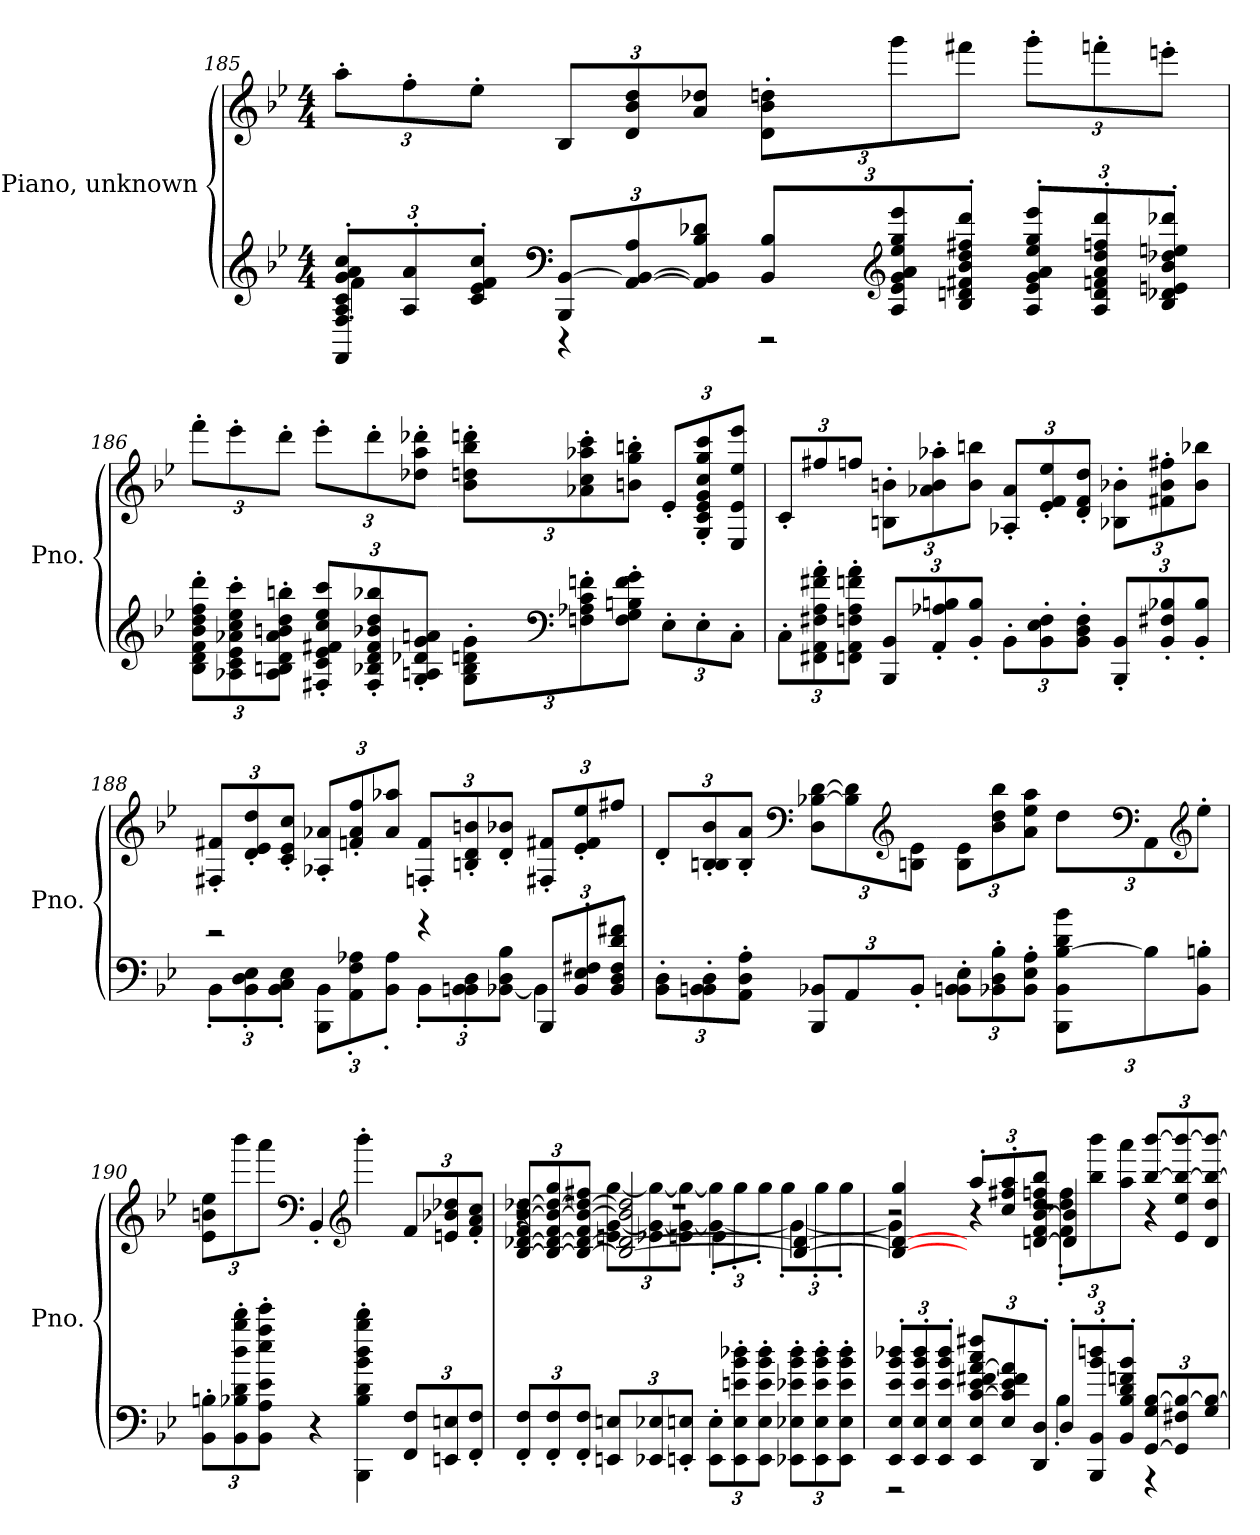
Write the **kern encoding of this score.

**kern	**kern
*part1	*part1
*staff2	*staff1
*I"Piano, unknown	*
*I'Pno.	*
!!LO:LB:g=z
*clefG2	*clefG2
*k[b-e-]	*k[b-e-]
*M4/4	*M4/4
*Xbrackettup	*Xbrackettup
=185	=185
*^	*
12FF/' 12F/' 12A/' 12c/' 12g/' 12a/' 12cc/'L	4f'\	12aa'\L
12A/' 12a/'	.	12ff'\
12c/' 12e-/' 12f/' 12cc/'J	.	12ee-'\J
*clefF4	*	*
12BBB-/ [12BB-/L	4r	12B-/L
[12AA/ 12BB-/_ 12A/	.	12d/ 12b-/ 12dd/
12AA/] 12BB-/] 12B-/ 12d-X/J	.	12a/ 12dd-X/J
12BB-/ 12B-/L	2r	12d\' 12b-\' 12ddn\'L
*clefG2	*	*
12A/ 12e-/ 12g/ 12a/ 12ee-/ 12gg/ 12eee-/	.	12ggg\
12B-/' 12dn/' 12f#X/' 12b-/' 12dd/' 12ff#X/' 12ddd/'J	.	12fff#X\J
12A/' 12e-/' 12g/' 12a/' 12ee-/' 12gg/' 12eee-/'L	.	12ggg'\L
12A/' 12d/' 12fn/' 12a/' 12dd/' 12ffn/' 12ddd/'	.	12fffn'\
12B-/' 12d-X/' 12en/' 12b-/' 12dd-X/' 12een/' 12ddd-X/'J	.	12eeen'\J
*v	*v	*
!!LO:PB:g=z
=186	=186
12B-\' 12d\' 12f\' 12b-\' 12dd\' 12ff\' 12ddd\'L	12fff'\L
12A-X\' 12c\' 12e-\' 12a-X\' 12cc\' 12ee-\' 12ccc\'	12eee-'\
12A-\' 12Bn\' 12d\' 12a-\' 12bn\' 12dd\' 12bbn\'J	12ddd'\J
12F#X/' 12c/' 12e-/' 12f#X/' 12cc/' 12ee-/' 12ccc/'L	12eee-'\L
12F#/' 12B-X/' 12d/' 12f#/' 12b-X/' 12dd/' 12bb-X/'	12ddd'\
12G/' 12An/' 12d-X/' 12g/' 12an/'J	12dd-X\' 12aa\' 12ddd-X\'J
12G\' 12B-\' 12dn\' 12g\'L	12b-\' 12ddn\' 12bb-\' 12dddn\'L
*clefF4	*
12Fn\' 12A-X\' 12c\' 12fn\'	12a-X\' 12cc\' 12aa-X\' 12ccc\'
12F\' 12G\' 12Bn\' 12f\' 12g\'J	12bn\' 12gg\' 12bbn\'J
12E-'\L	12e-'/L
12E-'\	12G/' 12c/' 12e-/' 12g/' 12cc/' 12gg/' 12ccc/'
12C'\J	12E-/ 12e-/ 12ee-/ 12eee-/J
!!LO:LB:g=z
=187	=187
12C'\L	12c'/L
12FF#X\' 12AA\' 12F#X\' 12A\' 12f#X\' 12a\'	12ff#X/
12FFn\' 12AA\' 12Fn\' 12A\' 12fn\' 12a\'J	12ffn/J
12BBB-/ 12BB-/L	12Bn\' 12bn\'L
12AA/' 12A-X/' 12Bn/'	12a-X\' 12b\' 12aa-X\'
12BB-/' 12B/'J	12b\ 12bbn\J
12BB-'\L	12A-X/' 12a-/'L
12BB-\' 12E-\' 12F\'	12e-/' 12f/' 12ee-/'
12BB-\' 12D\' 12F\'J	12d/' 12f/' 12dd/'J
12BBB-/' 12BB-/'L	12B-X\' 12b-X\'L
12BB-/' 12F#X/' 12B-X/'	12f#X\' 12b-\' 12ff#X\'
12BB-/' 12B-/'J	12b-\ 12bb-X\J
=188	=188
*^	*
2r	12BB-'\L	12F#X/' 12f#X/'L
.	12BB-\' 12D\' 12E-\'	12d/' 12e-/' 12dd/'
.	12BB-\' 12C\' 12E-\'J	12c/' 12e-/' 12cc/'J
.	12BBB-\ 12BB-\L	12A-X/' 12a-X/'L
.	12AA\' 12F\' 12A-X\'	12fn/' 12a-/' 12ff/'
.	12BB-\' 12A-\'J	12a-/ 12aa-X/J
4r	12BB-'\L	12Fn/' 12f/'L
.	12BB-\' 12BBn\' 12D\'	12Bn/' 12d/' 12bn/'
.	[12BB-X\ 12D\ 12B-\J	12d/' 12b-X/'J
12BBB-/L	4BB-\]	12F#X/' 12f#X/'L
12BB-/' 12E-/' 12F#X/'	.	12e-/' 12f#/' 12ee-/'
12BB-/' 12D/' 12F#/' 12d/' 12f#X/'J	.	12ff#X/J
*v	*v	*
!!LO:LB:g=z
=189	=189
12BB-\' 12D\'L	12d'/L
12BB-\' 12BBn\' 12D\'	12B-/' 12Bn/' 12b-/'
12AA\' 12D\' 12A\'J	12B/' 12a/'J
*	*clefF4
12BBB-/ 12BB-X/L	12D\ [12B-X\ [12d\L
12AA/	12B-\] 12d\]
*	*clefG2
12BB-'/J	12Bn\ 12e-\J
12BB-\' 12BBn\' 12E-\'L	12B\ 12e-\L
12BB-X\' 12D\' 12B-\'	12b-\ 12dd\ 12bb-\
12BB-\' 12E-\' 12A\'J	12a\ 12ee-\ 12aa\J
12BBB-\ 12BB-\ [12B-\ 12d\ 12b-\L	12dd\L
*	*clefF4
12B-\]	12AA\
*	*clefG2
12BB-\' 12Bn\'J	12ee-'\J
=190	=190
12BB-\' 12Bn\'L	12e-\ 12bn\ 12ee-\L
12BB-\' 12B-X\' 12d\' 12dd\' 12bb-\' 12ddd\'	12bbb-\
12BB-\' 12A\' 12e-\' 12ee-\' 12aa\' 12eee-\'J	12aaa\J
*	*clefF4
4r	4BB-'/
*	*clefG2
4BBB-\' 4B-\' 4d\' 4b-\' 4dd\' 4bb-\' 4ddd\'	4bbb-'\
12FF/ 12F/L	12f/L
12EEn/ 12En/	12en/ 12b-X/ 12dd-X/
12FF/' 12F/'J	12f/' 12a/' 12cc/'J
!!LO:LB:g=z
=191	=191
*	*^
*	*	*^
*	*	*	*^
12FF/' 12F/'L	1r	4r	[12B-/ [12d-X/ 12f/ [12b-/ [12dd-X/L	2r
12FF/' 12F/'	.	.	12B-/_ 12d-/_ 12f/ 12b-/_ 12dd-/_ 12gg/	.
12FF/' 12F/'J	.	.	12B-/_ 12d-/_ 12f/ 12b-/_ 12dd-/_ 12ff#X/J	.
12EEn/ 12En/L	.	12en\ [12g\ [12gg\L	2B-/_ 2d-/_ 2b-/] 2dd-/]	.
12EE-X/ 12E-X/	.	12e-X\ 12g\_ 12gg\_	.	.
12EEn/' 12En/'J	.	12en\ 12g\_ 12gg\_J	.	.
12EE\' 12E\'L	.	4g\_ 4gg\]	.	12e'\L
12EE\' 12E\' 12en\' 12b-\' 12dd-X\'	.	.	.	12gg'\
12EE\' 12E\' 12e\' 12b-\' 12dd-\'J	.	.	.	12gg'\J
12EE-X\' 12E-X\' 12e-X\' 12b-\' 12dd-\'L	.	4g\_	4B-/_ 4d-/_	12gg'\L
12EE-\' 12E-\' 12e-\' 12b-\' 12dd-\'	.	.	.	12gg'\
12EE-\' 12E-\' 12e-\' 12b-\' 12dd-\'J	.	.	.	12gg'\J
=192	=192	=192	=192	=192
*^	*	*	*	*
12EE-/' 12E-/' 12e-/' 12b-/' 12dd-X/'L	2r	1r	4g\]	4B-/_ 4d-/_ 4gg/	2r
12EE-/' 12E-/' 12e-/' 12b-/' 12dd-/'	.	.	.	.	.
12EE-/' 12E-/' 12e-/' 12b-/' 12dd-/'J	.	.	.	.	.
12EE-/ 12E-/ [12c/ 12e-/ [12f#X/ [12a/ 12cc/ 12ff#X/L	.	.	4r	12aa'/L	.
12E-/ 12c/] 12e-/ 12f#/] 12a/]	.	.	.	12cc/' 12ff#X/' 12aa/'	.
12DD/' 12D/'J	.	.	.	[12dn/ 12f/ [12b-/ 12dd/ 12ffn/ 12bb-/J	.
12D'/L	4B-'\	.	12dd\' 12ff\'L	4d/] 4b-/]	4f'\
12BBB-/' 12BB-/' 12b-/' 12ddn/'	.	.	12bb-\ 12bbb-\	.	.
12BB-/' 12B-/' 12d/' 12fn/' 12b-/'J	.	.	12aa\ 12aaa\J	.	.
[12GG/ 12G/ [12B-/L	4r	.	4r	[12bb-/ [12bbb-/L	4r
12GG/] 12F#X/ 12B-/_	.	.	.	12e-/ 12ee-/ 12bb-/_ 12bbb-/_	.
12G/ 12B-/_J	.	.	.	12d/ 12dd/ 12bb-/_ 12bbb-/_J	.
*v	*v	*	*	*	*
*	*v	*v	*v	*v
=	=
*-	*-
